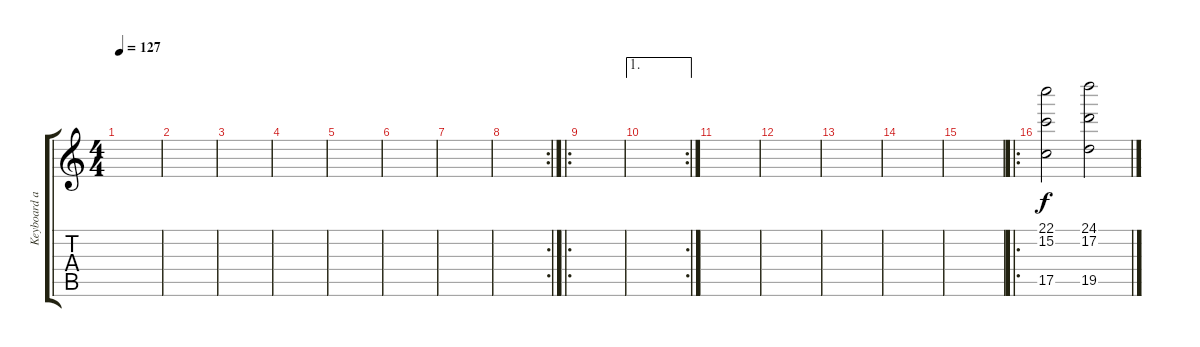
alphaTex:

\track ("Keyboard and Guitar Solo" "Keyboard a") {instrument overdrivenguitar}
\staff {score tabs}
\tuning (D4 A3 F3 C3 G2 D2) {hide}
\ts (4 4)
\tempo 127
\clef g2
\ks c
|
|
|
|
|
|
|
\rc 2
|
\ro
|
\ae 1
\rc 2
|
|
|
|
|
|
\ro
(22.1 15.2 17.5).2{volume 8 instrument stringensemble1} (24.1 17.2 19.5).2
